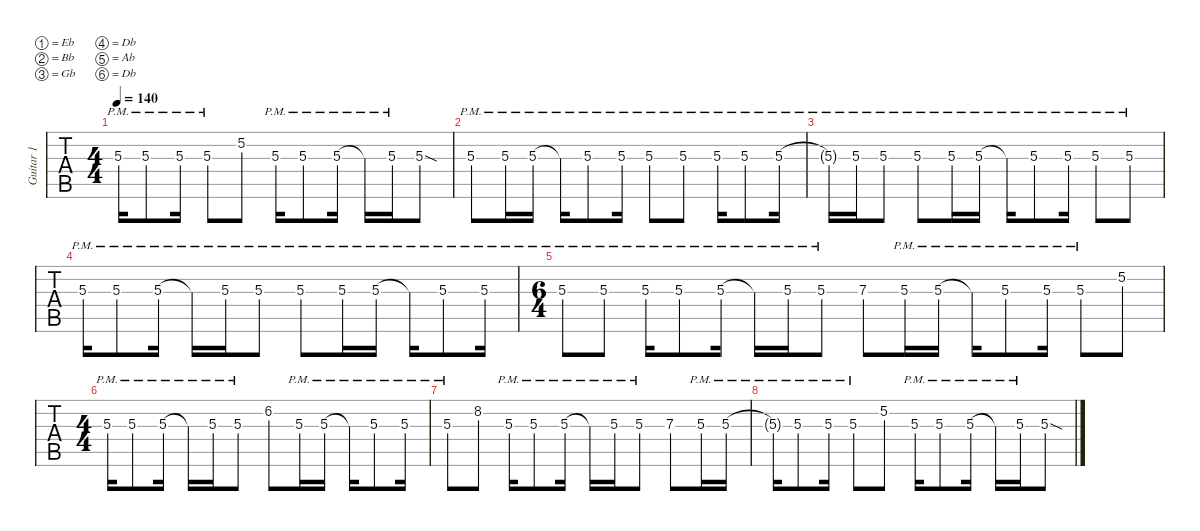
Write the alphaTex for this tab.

\defaultSystemsLayout 4
\hideDynamics
\bracketExtendMode nobrackets
\multiTrackTrackNamePolicy allsystems
\firstSystemTrackNameMode fullname
\otherSystemsTrackNameMode fullname
\otherSystemsTrackNameOrientation horizontal
\track ("Guitar 1" "Guitar 1") {instrument overdrivenguitar}
\staff {tabs}
\tuning (Eb4 Bb3 Gb3 Db3 Ab2 Db2)
\ts (4 4)
\scale
1.02103
\tempo 140
\accidentals auto
\clef g2
\ottava regular
\simile none
\ks aminor
5.3{pm t acc #}.16{dy mf} 5.3{pm acc #}.8 5.3{pm acc #}.16 5.3{pm acc #}.8 5.2{acc x}.8 5.3{pm acc #}.16 5.3{pm acc #}.8 5.3{pm acc #}.16 5.3{pm t acc #}.16 5.3{pm acc #}.16 5.3{sod acc #}.8 |
\scale
0.978971 5.3{pm acc #}.8 5.3{pm acc #}.16 5.3{pm acc #}.16 5.3{pm t acc #}.16 5.3{pm acc #}.8 5.3{pm acc #}.16 5.3{pm acc #}.8 5.3{pm acc #}.8 5.3{pm acc #}.16 5.3{pm acc #}.8 5.3{pm acc #}.16 |
\scale
1.0202 5.3{pm t acc #}.16 5.3{pm acc #}.16 5.3{pm acc #}.8 5.3{pm acc #}.8 5.3{pm acc #}.16 5.3{pm acc #}.16 5.3{pm t acc #}.16 5.3{pm acc #}.8 5.3{pm acc #}.16 5.3{pm acc #}.8 5.3{pm acc #}.8 |
\scale
0.979796 5.3{pm acc #}.16 5.3{pm acc #}.8 5.3{pm acc #}.16 5.3{pm t acc #}.16 5.3{pm acc #}.16 5.3{pm acc #}.8 5.3{pm acc #}.8 5.3{pm acc #}.16 5.3{pm acc #}.16 5.3{pm t acc #}.16 5.3{pm acc #}.8 5.3{pm acc #}.16 |
\ts (6 4)
\scale
1.02029 5.3{pm acc #}.8 5.3{pm acc #}.8 5.3{pm acc #}.16 5.3{pm acc #}.8 5.3{pm acc #}.16 5.3{pm t acc #}.16 5.3{pm acc #}.16 5.3{pm acc #}.8 7.3{acc x}.8 5.3{pm acc #}.16 5.3{pm acc #}.16 5.3{pm t acc #}.16 5.3{pm acc #}.8 5.3{pm acc #}.16 5.3{pm acc #}.8 5.2{acc x}.8 |
\ts (4 4)
\scale
0.979707 5.3{pm acc #}.16 5.3{pm acc #}.8 5.3{pm acc #}.16 5.3{pm t acc #}.16 5.3{pm acc #}.16 5.3{pm acc #}.8 6.2{acc #}.8 5.3{pm acc #}.16 5.3{pm acc #}.16 5.3{pm t acc #}.16 5.3{pm acc #}.8 5.3{pm acc #}.16 |
\scale
1.02051 5.3{pm acc #}.8 8.2{acc x}.8 5.3{pm acc #}.16 5.3{pm acc #}.8 5.3{pm acc #}.16 5.3{pm t acc #}.16 5.3{pm acc #}.16 5.3{pm acc #}.8 7.3{acc x}.8 5.3{pm acc #}.16 5.3{pm acc #}.16 |
\scale
0.979494 5.3{pm t acc #}.16 5.3{pm acc #}.8 5.3{pm acc #}.16 5.3{pm acc #}.8 5.2{acc x}.8 5.3{pm acc #}.16 5.3{pm acc #}.8 5.3{pm acc #}.16 5.3{pm t acc #}.16 5.3{pm acc #}.16 5.3{sod acc #}.8
